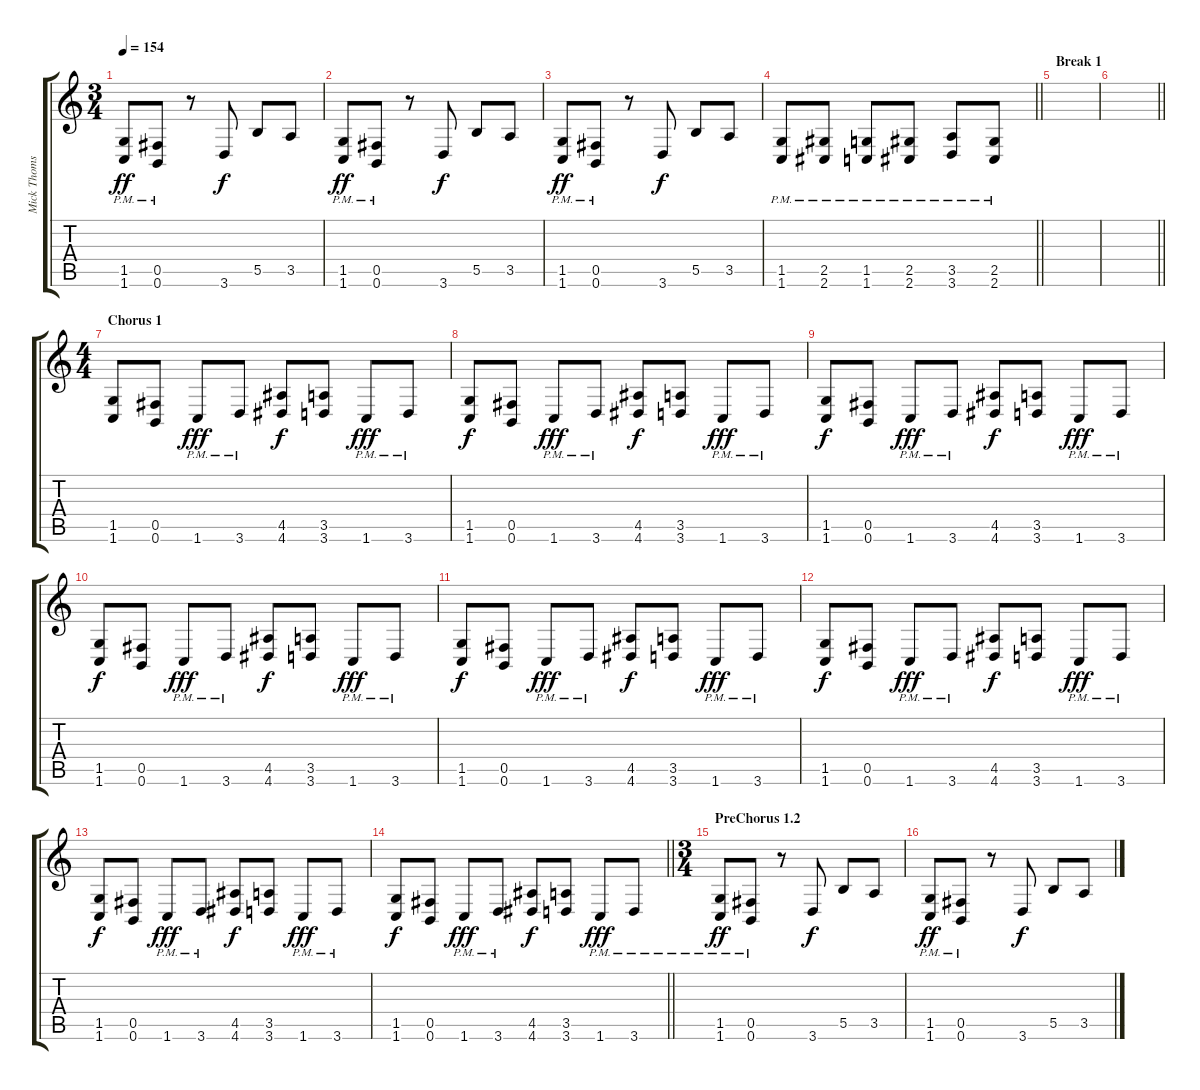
\track ("Mick Thomson" "Mick Thoms") {instrument distortionguitar}
\staff {score tabs}
\tuning (Db4 Ab3 E3 B2 Gb2 B1) {hide}
\ts (3 4)
\tempo 154
\clef g2
\ks c
(1.5{pm} 1.6{pm}).8{dy ff} (0.5{pm} 0.6{pm}).8 r.8 3.6.8{dy f} 5.5.8 3.5.8 |
(1.5{pm} 1.6{pm}).8{dy ff} (0.5{pm} 0.6{pm}).8 r.8 3.6.8{dy f} 5.5.8 3.5.8 |
(1.5{pm} 1.6{pm}).8{dy ff} (0.5{pm} 0.6{pm}).8 r.8 3.6.8{dy f} 5.5.8 3.5.8 |
\barLineRight lightlight
(1.5{pm} 1.6{pm}).8 (2.5{pm} 2.6{pm}).8 (1.5{pm} 1.6{pm}).8 (2.5{pm} 2.6{pm}).8 (3.5{pm} 3.6{pm}).8 (2.5{pm} 2.6{pm}).8 |
\section ("" "Break 1")
|
\barLineRight lightlight
|
\ts (4 4)
\section ("" "Chorus 1")
(1.5 1.6).8 (0.5 0.6).8 1.6{pm}.8{dy fff} 3.6{pm}.8 (4.5 4.6).8{dy f} (3.5 3.6).8 1.6{pm}.8{dy fff} 3.6{pm}.8 |
(1.5 1.6).8{dy f} (0.5 0.6).8 1.6{pm}.8{dy fff} 3.6{pm}.8 (4.5 4.6).8{dy f} (3.5 3.6).8 1.6{pm}.8{dy fff} 3.6{pm}.8 |
(1.5 1.6).8{dy f} (0.5 0.6).8 1.6{pm}.8{dy fff} 3.6{pm}.8 (4.5 4.6).8{dy f} (3.5 3.6).8 1.6{pm}.8{dy fff} 3.6{pm}.8 |
(1.5 1.6).8{dy f} (0.5 0.6).8 1.6{pm}.8{dy fff} 3.6{pm}.8 (4.5 4.6).8{dy f} (3.5 3.6).8 1.6{pm}.8{dy fff} 3.6{pm}.8 |
(1.5 1.6).8{dy f} (0.5 0.6).8 1.6{pm}.8{dy fff} 3.6{pm}.8 (4.5 4.6).8{dy f} (3.5 3.6).8 1.6{pm}.8{dy fff} 3.6{pm}.8 |
(1.5 1.6).8{dy f} (0.5 0.6).8 1.6{pm}.8{dy fff} 3.6{pm}.8 (4.5 4.6).8{dy f} (3.5 3.6).8 1.6{pm}.8{dy fff} 3.6{pm}.8 |
(1.5 1.6).8{dy f} (0.5 0.6).8 1.6{pm}.8{dy fff} 3.6{pm}.8 (4.5 4.6).8{dy f} (3.5 3.6).8 1.6{pm}.8{dy fff} 3.6{pm}.8 |
\barLineRight lightlight
(1.5 1.6).8{dy f} (0.5 0.6).8 1.6{pm}.8{dy fff} 3.6{pm}.8 (4.5 4.6).8{dy f} (3.5 3.6).8 1.6{pm}.8{dy fff} 3.6{pm}.8 |
\ts (3 4)
\section ("" "PreChorus 1.2")
(1.5{pm} 1.6{pm}).8{dy ff} (0.5{pm} 0.6{pm}).8 r.8 3.6.8{dy f} 5.5.8 3.5.8 |
(1.5{pm} 1.6{pm}).8{dy ff} (0.5{pm} 0.6{pm}).8 r.8 3.6.8{dy f} 5.5.8 3.5.8
